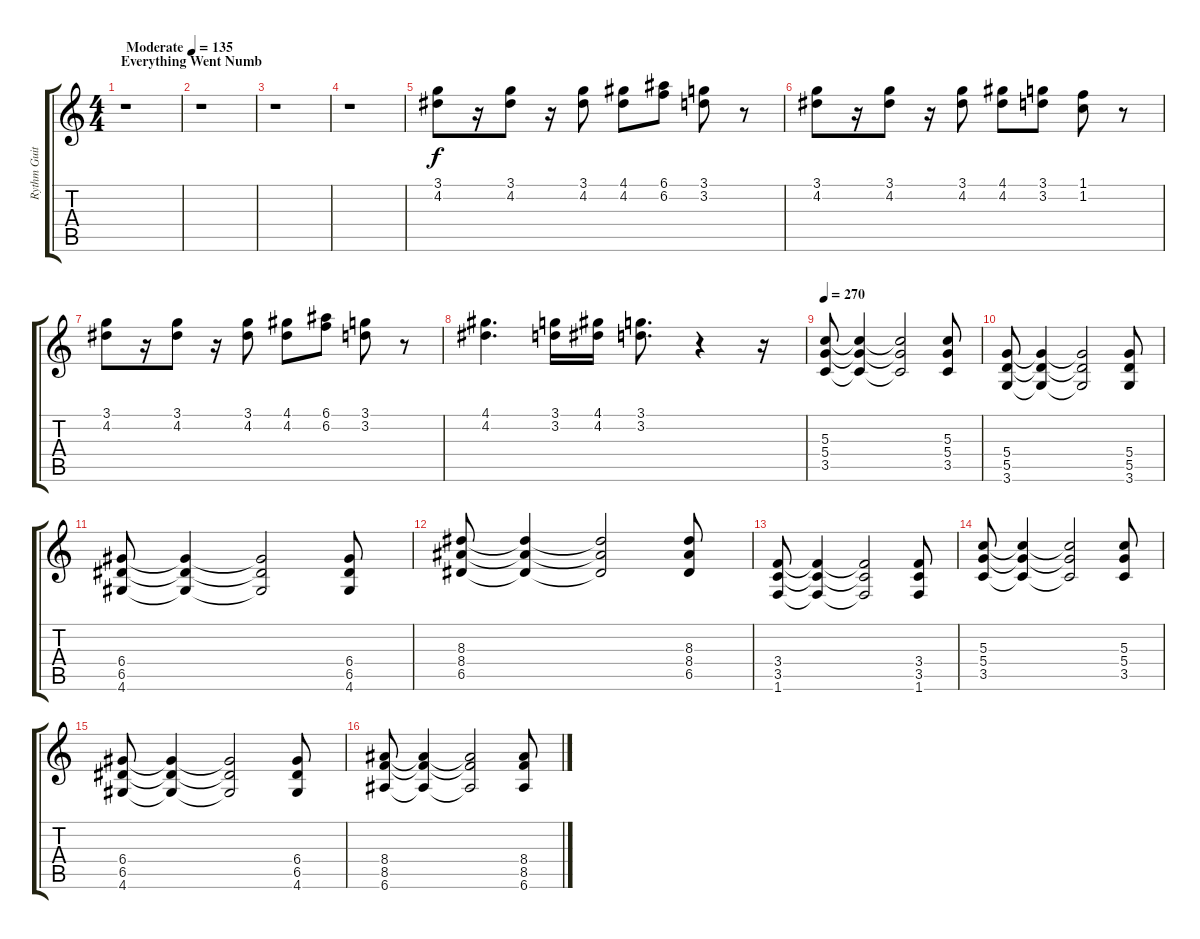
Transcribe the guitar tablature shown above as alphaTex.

\track ("Rythm Guitar" "Rythm Guit") {instrument overdrivenguitar}
\staff {score tabs}
\tuning (E4 B3 G3 D3 A2 E2) {hide}
\ts (4 4)
\section ("" "Everything Went Numb")
\tempo (135 "Moderate")
\clef g2
\ks c
r.1{dy f instrument overdrivenguitar} |
r.1 |
r.1 |
r.1 |
(3.1 4.2).8 r.16 (3.1 4.2).8 r.16 (3.1 4.2).8 (4.1 4.2).8 (6.1 6.2).8 (3.1 3.2).8 r.8 |
(3.1 4.2).8 r.16 (3.1 4.2).8 r.16 (3.1 4.2).8 (4.1 4.2).8 (3.1 3.2).8 (1.1 1.2).8 r.8 |
(3.1 4.2).8 r.16 (3.1 4.2).8 r.16 (3.1 4.2).8 (4.1 4.2).8 (6.1 6.2).8 (3.1 3.2).8 r.8 |
(4.1 4.2).4{d} (3.1 3.2).16 (4.1 4.2).16 (3.1 3.2).8{d} r.4 r.16 |
\tempo 270
(5.3 5.4 3.5).8 (5.3{t} 5.4{t} 3.5{t}).4 (5.3{t} 5.4{t} 3.5{t}).2 (5.3 5.4 3.5).8 |
(5.4 5.5 3.6).8 (5.4{t} 5.5{t} 3.6{t}).4 (5.4{t} 5.5{t} 3.6{t}).2 (5.4 5.5 3.6).8 |
(6.4 6.5 4.6).8 (6.4{t} 6.5{t} 4.6{t}).4 (6.4{t} 6.5{t} 4.6{t}).2 (6.4 6.5 4.6).8 |
(8.3 8.4 6.5).8 (8.3{t} 8.4{t} 6.5{t}).4 (8.3{t} 8.4{t} 6.5{t}).2 (8.3 8.4 6.5).8 |
(3.4 3.5 1.6).8 (3.4{t} 3.5{t} 1.6{t}).4 (3.4{t} 3.5{t} 1.6{t}).2 (3.4 3.5 1.6).8 |
(5.3 5.4 3.5).8 (5.3{t} 5.4{t} 3.5{t}).4 (5.3{t} 5.4{t} 3.5{t}).2 (5.3 5.4 3.5).8 |
(6.4 6.5 4.6).8 (6.4{t} 6.5{t} 4.6{t}).4 (6.4{t} 6.5{t} 4.6{t}).2 (6.4 6.5 4.6).8 |
(8.4 8.5 6.6).8 (8.4{t} 8.5{t} 6.6{t}).4 (8.4{t} 8.5{t} 6.6{t}).2 (8.4 8.5 6.6).8
